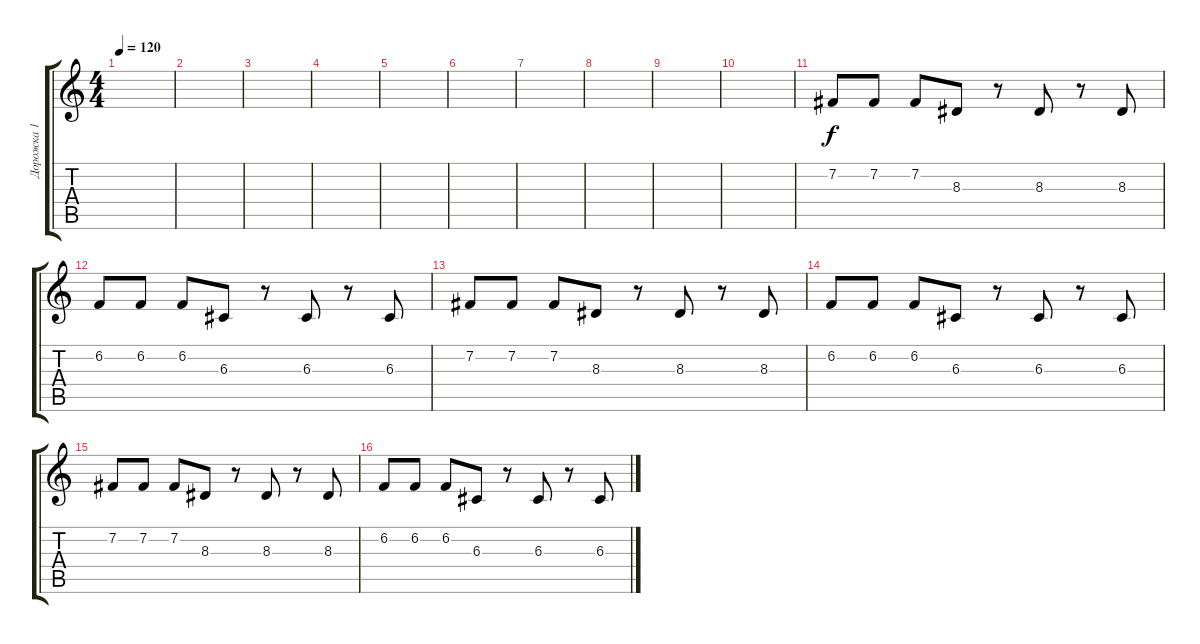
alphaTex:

\track ("Дорожка 1" "Дорожка 1") {instrument acousticgrandpiano}
\staff {score tabs}
\tuning (E4 B3 G3 D3 A2 E2) {hide}
\ts (4 4)
\tempo 120
\clef g2
\ks c
|
|
|
|
|
|
|
|
|
|
7.2.8 7.2.8 7.2.8 8.3.8 r.8 8.3.8 r.8 8.3.8 |
6.2.8 6.2.8 6.2.8 6.3.8 r.8 6.3.8 r.8 6.3.8 |
7.2.8 7.2.8 7.2.8 8.3.8 r.8 8.3.8 r.8 8.3.8 |
6.2.8 6.2.8 6.2.8 6.3.8 r.8 6.3.8 r.8 6.3.8 |
7.2.8 7.2.8 7.2.8 8.3.8 r.8 8.3.8 r.8 8.3.8 |
6.2.8 6.2.8 6.2.8 6.3.8 r.8 6.3.8 r.8 6.3.8
